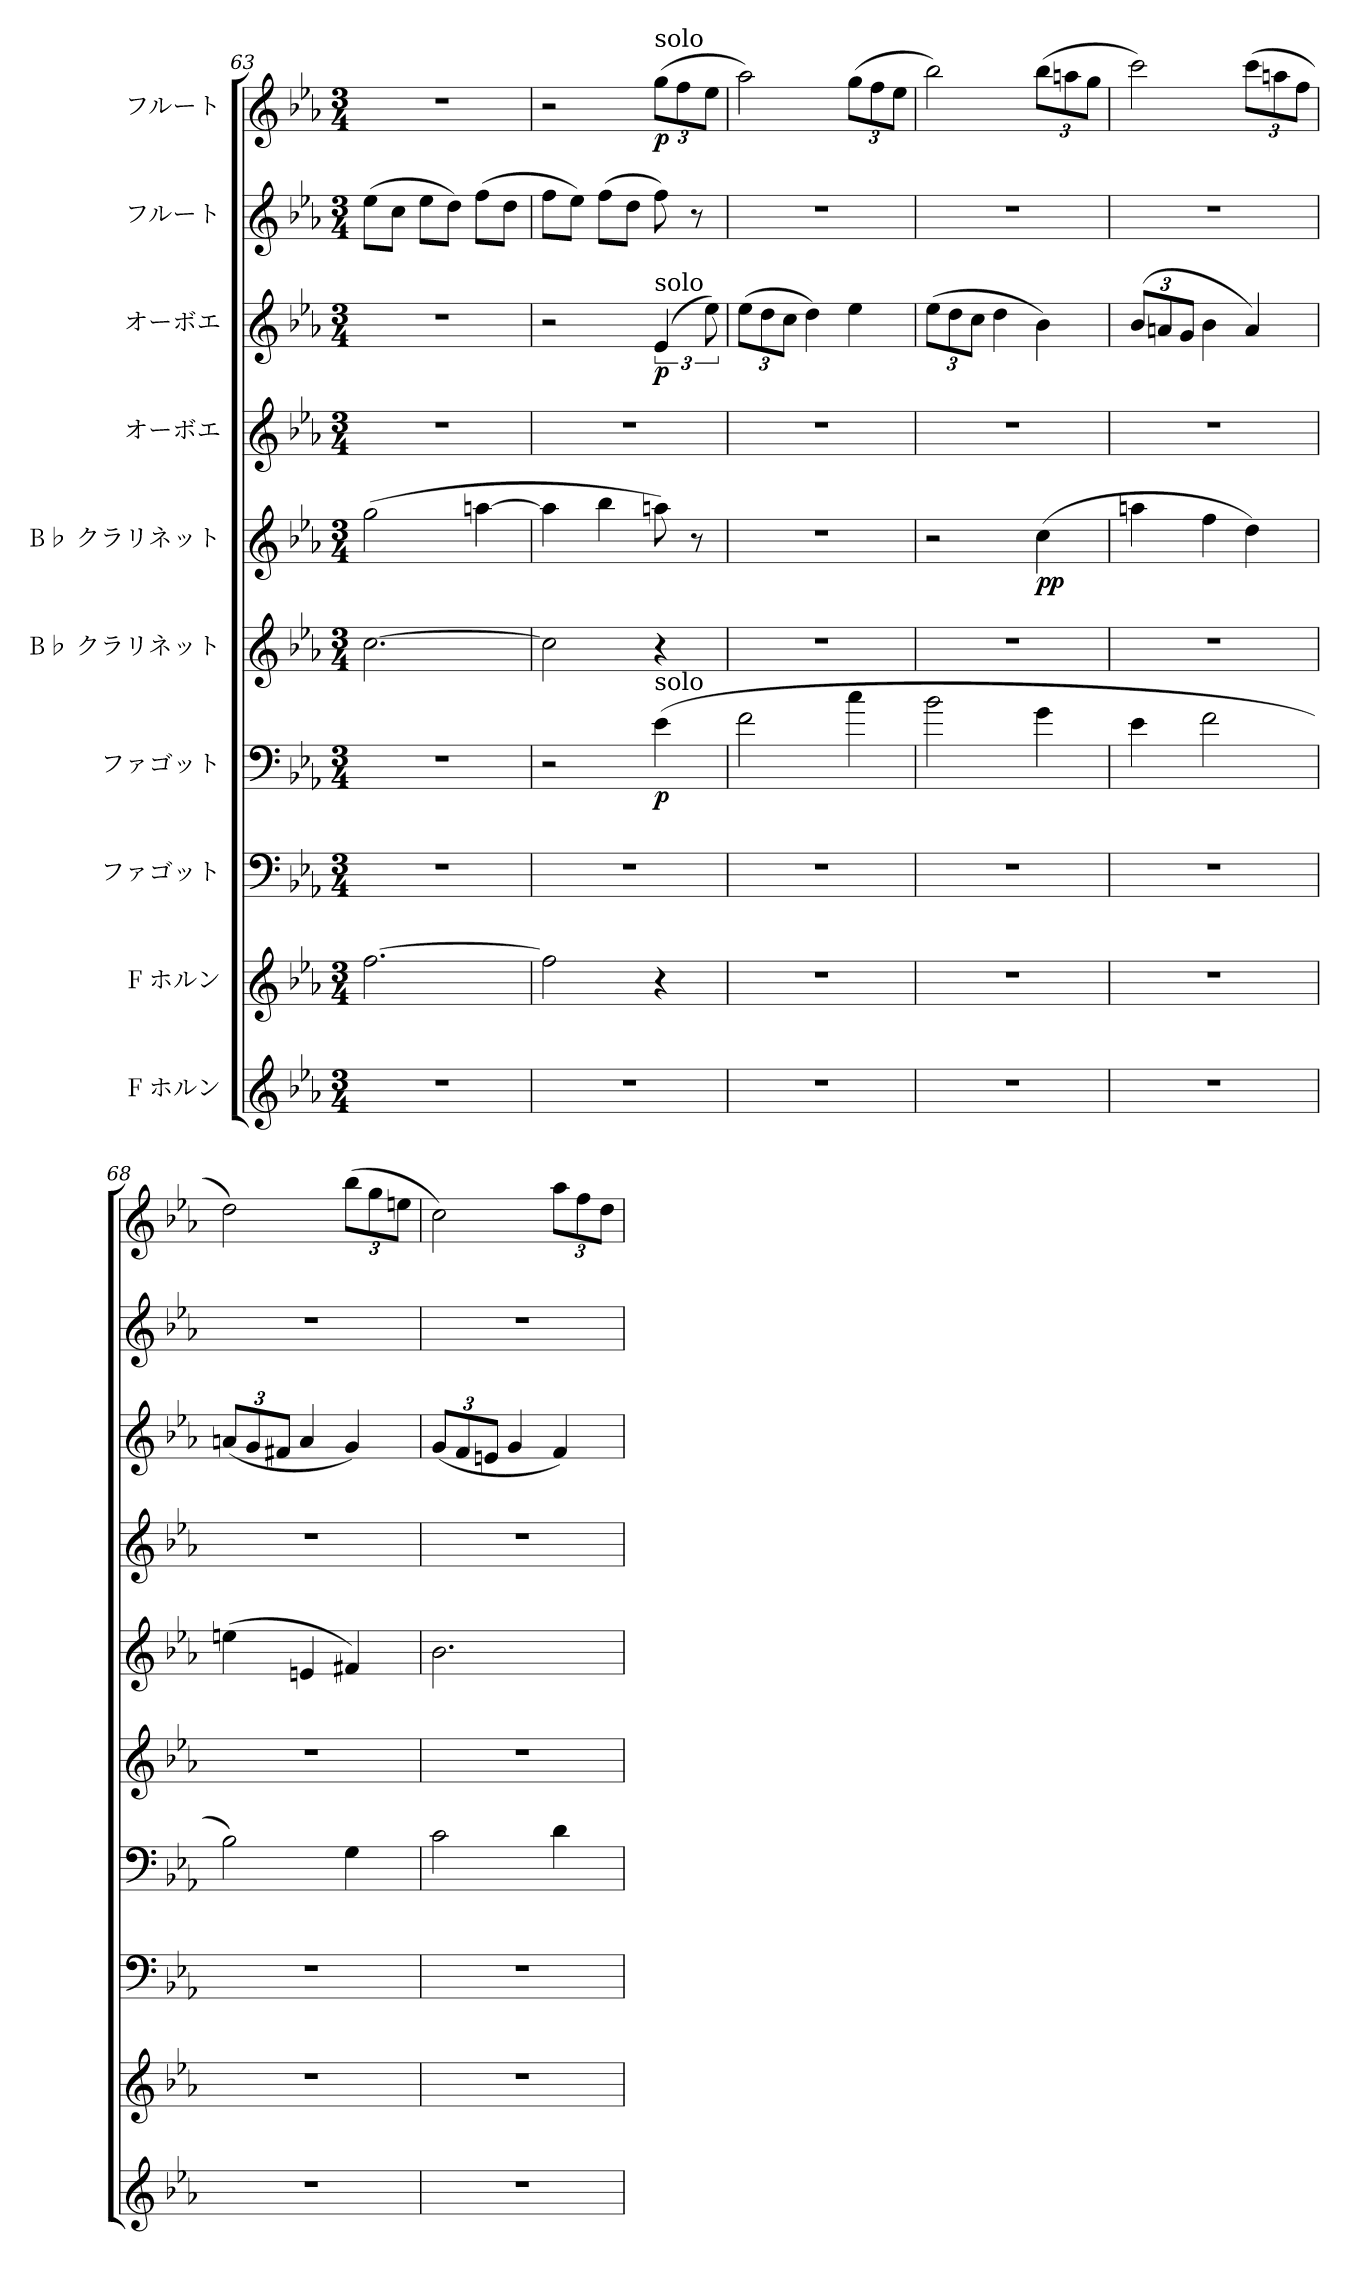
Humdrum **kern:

**kern	**kern	**kern	**kern	**dynam	**kern	**kern	**dynam	**kern	**kern	**dynam	**kern	**kern	**dynam
*part10	*part9	*part8	*part7	*part7	*part6	*part5	*part5	*part4	*part3	*part3	*part2	*part1	*part1
*staff10	*staff9	*staff8	*staff7	*staff7	*staff6	*staff5	*staff5	*staff4	*staff3	*staff3	*staff2	*staff1	*staff1
*I"F ホルン	*I"F ホルン	*I"ファゴット	*I"ファゴット	*	*I"B♭ クラリネット	*I"B♭ クラリネット	*	*I"オーボエ	*I"オーボエ	*	*I"フルート	*I"フルート	*
*clefG2	*clefG2	*clefF4	*clefF4	*	*clefG2	*clefG2	*	*clefG2	*clefG2	*	*clefG2	*clefG2	*
*ITrd4c7	*ITrd4c7	*	*	*	*ITrd1c2	*ITrd1c2	*	*	*	*	*	*	*
*k[b-e-a-d-]	*k[b-e-a-d-]	*k[b-e-a-]	*k[b-e-a-]	*	*k[b-e-a-d-g-]	*k[b-e-a-d-g-]	*	*k[b-e-a-]	*k[b-e-a-]	*	*k[b-e-a-]	*k[b-e-a-]	*
*M3/4	*M3/4	*M3/4	*M3/4	*	*M3/4	*M3/4	*	*M3/4	*M3/4	*	*M3/4	*M3/4	*
=63	=63	=63	=63	=63	=63	=63	=63	=63	=63	=63	=63	=63	=63
2.r	[2.b-\	2.r	2.r	.	[2.b-\	(2ff\	.	2.r	2.r	.	(8ee-\L	2.r	.
.	.	.	.	.	.	.	.	.	.	.	8cc\J	.	.
.	.	.	.	.	.	.	.	.	.	.	8ee-\L	.	.
.	.	.	.	.	.	.	.	.	.	.	8dd\J)	.	.
.	.	.	.	.	.	[4ggn\	.	.	.	.	(8ff\L	.	.
.	.	.	.	.	.	.	.	.	.	.	8dd\J	.	.
=64	=64	=64	=64	=64	=64	=64	=64	=64	=64	=64	=64	=64	=64
2.r	2b-\]	2.r	2r	.	2b-\]	4gg\]	.	2.r	2r	.	8ff\L	2r	.
.	.	.	.	.	.	.	.	.	.	.	8ee-\J)	.	.
.	.	.	.	.	.	4aa-\	.	.	.	.	(8ff\L	.	.
.	.	.	.	.	.	.	.	.	.	.	8dd\J	.	.
*	*	*	*	*	*	*	*	*	*	*	*	*Xbrackettup	*
!	!	!	!	!	!	!	!	!	!	!	!	!LO:TX:a:t=solo	!
!	!	!	!	!	!	!	!	!	!LO:TX:a:t=solo	!	!	!	!
!	!	!	!LO:TX:a:t=solo	!	!	!	!	!	!	!	!	!	!
!	!	!	!	!LO:DY:b	!	!	!	!	!	!LO:DY:b	!	!	!LO:DY:b
.	4r	.	(4e-\	p	4r	8ggn\)	.	.	(>6e-/	p	8ff\)	(12gg\L	p
.	.	.	.	.	.	.	.	.	.	.	.	12ff\	.
.	.	.	.	.	.	8r	.	.	.	.	8r	.	.
.	.	.	.	.	.	.	.	.	12ee-\)	.	.	12ee-\J	.
=65	=65	=65	=65	=65	=65	=65	=65	=65	=65	=65	=65	=65	=65
*	*	*	*	*	*	*	*	*	*Xbrackettup	*	*	*	*
2.r	2.r	2.r	2f\	.	2.r	2.r	.	2.r	(12ee-\L	.	2.r	2aa-\)	.
.	.	.	.	.	.	.	.	.	12dd\	.	.	.	.
.	.	.	.	.	.	.	.	.	12cc\J	.	.	.	.
.	.	.	.	.	.	.	.	.	4dd\)	.	.	.	.
.	.	.	4cc\	.	.	.	.	.	4ee-\	.	.	(12gg\L	.
.	.	.	.	.	.	.	.	.	.	.	.	12ff\	.
.	.	.	.	.	.	.	.	.	.	.	.	12ee-\J	.
=66	=66	=66	=66	=66	=66	=66	=66	=66	=66	=66	=66	=66	=66
2.r	2.r	2.r	2b-\	.	2.r	2r	.	2.r	(12ee-\L	.	2.r	2bb-\)	.
.	.	.	.	.	.	.	.	.	12dd\	.	.	.	.
.	.	.	.	.	.	.	.	.	12cc\J	.	.	.	.
.	.	.	.	.	.	.	.	.	4dd\	.	.	.	.
!	!	!	!	!	!	!	!LO:DY:b	!	!	!	!	!	!
.	.	.	4g\	.	.	(4b-\	pp	.	4b-\)	.	.	(12bb-\L	.
.	.	.	.	.	.	.	.	.	.	.	.	12aan\	.
.	.	.	.	.	.	.	.	.	.	.	.	12gg\J	.
!!LO:PB:g=z
=67	=67	=67	=67	=67	=67	=67	=67	=67	=67	=67	=67	=67	=67
2.r	2.r	2.r	4e-\	.	2.r	4ggn\	.	2.r	(12b-/L	.	2.r	2ccc\)	.
.	.	.	.	.	.	.	.	.	12an/	.	.	.	.
.	.	.	.	.	.	.	.	.	12g/J	.	.	.	.
.	.	.	2f\	.	.	4ee-\	.	.	4b-\	.	.	.	.
.	.	.	.	.	.	4cc\)	.	.	4a/)	.	.	(12ccc\L	.
.	.	.	.	.	.	.	.	.	.	.	.	12aan\	.
.	.	.	.	.	.	.	.	.	.	.	.	12ff\J	.
=68	=68	=68	=68	=68	=68	=68	=68	=68	=68	=68	=68	=68	=68
2.r	2.r	2.r	2B-\)	.	2.r	(4ddn\	.	2.r	(12an/L	.	2.r	2dd\)	.
.	.	.	.	.	.	.	.	.	12g/	.	.	.	.
.	.	.	.	.	.	.	.	.	12f#X/J	.	.	.	.
.	.	.	.	.	.	4dn/	.	.	4a/	.	.	.	.
.	.	.	4G\	.	.	4en/)	.	.	4g/)	.	.	(12bb-\L	.
.	.	.	.	.	.	.	.	.	.	.	.	12gg\	.
.	.	.	.	.	.	.	.	.	.	.	.	12een\J	.
=69	=69	=69	=69	=69	=69	=69	=69	=69	=69	=69	=69	=69	=69
2.r	2.r	2.r	2c\	.	2.r	2.a-\	.	2.r	(12g/L	.	2.r	2cc\)	.
.	.	.	.	.	.	.	.	.	12f/	.	.	.	.
.	.	.	.	.	.	.	.	.	12en/J	.	.	.	.
.	.	.	.	.	.	.	.	.	4g/	.	.	.	.
.	.	.	4d\	.	.	.	.	.	4f/)	.	.	12aa-\L	.
.	.	.	.	.	.	.	.	.	.	.	.	12ff\	.
.	.	.	.	.	.	.	.	.	.	.	.	12dd\J	.
=	=	=	=	=	=	=	=	=	=	=	=	=	=
*-	*-	*-	*-	*-	*-	*-	*-	*-	*-	*-	*-	*-	*-
